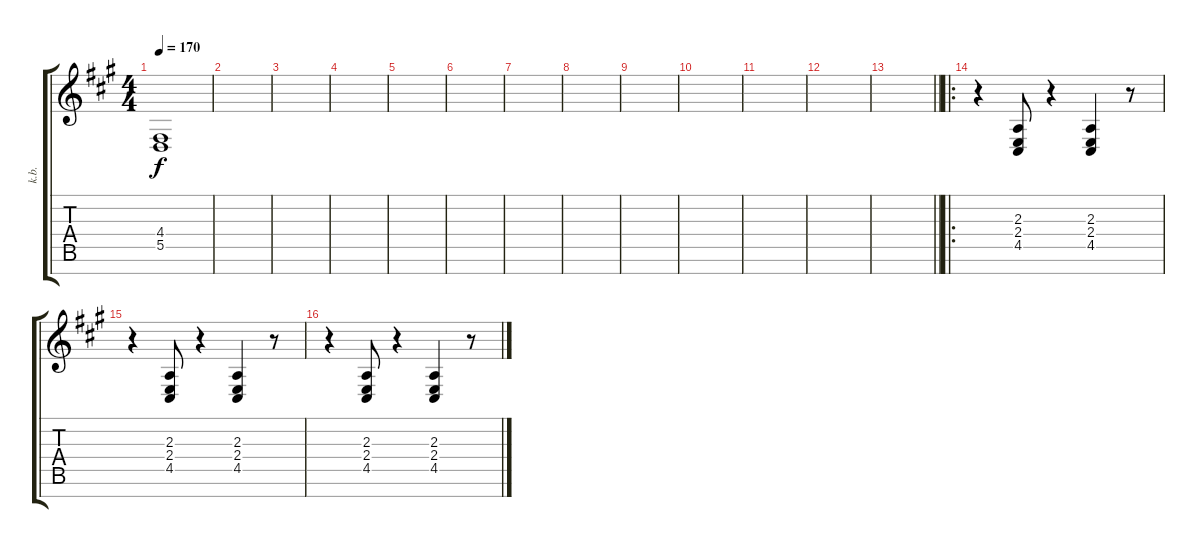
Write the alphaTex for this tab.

\track ("k.b." "k.b.") {instrument drawbarorgan}
\staff {score tabs}
\tuning (E4 B3 G3 D3 A2 E2 B1) {hide}
\ts (4 4)
\tempo 170
\clef g2
\ks a
(4.4{t} 5.5{t}).1{dy f} |
|
|
|
|
|
|
|
|
|
|
|
\barLineRight lightlight
|
\ro
r.4 (2.3 2.4 4.5).8 r.4 (2.3 2.4 4.5).4 r.8 |
r.4 (2.3 2.4 4.5).8 r.4 (2.3 2.4 4.5).4 r.8 |
r.4 (2.3 2.4 4.5).8 r.4 (2.3 2.4 4.5).4 r.8
